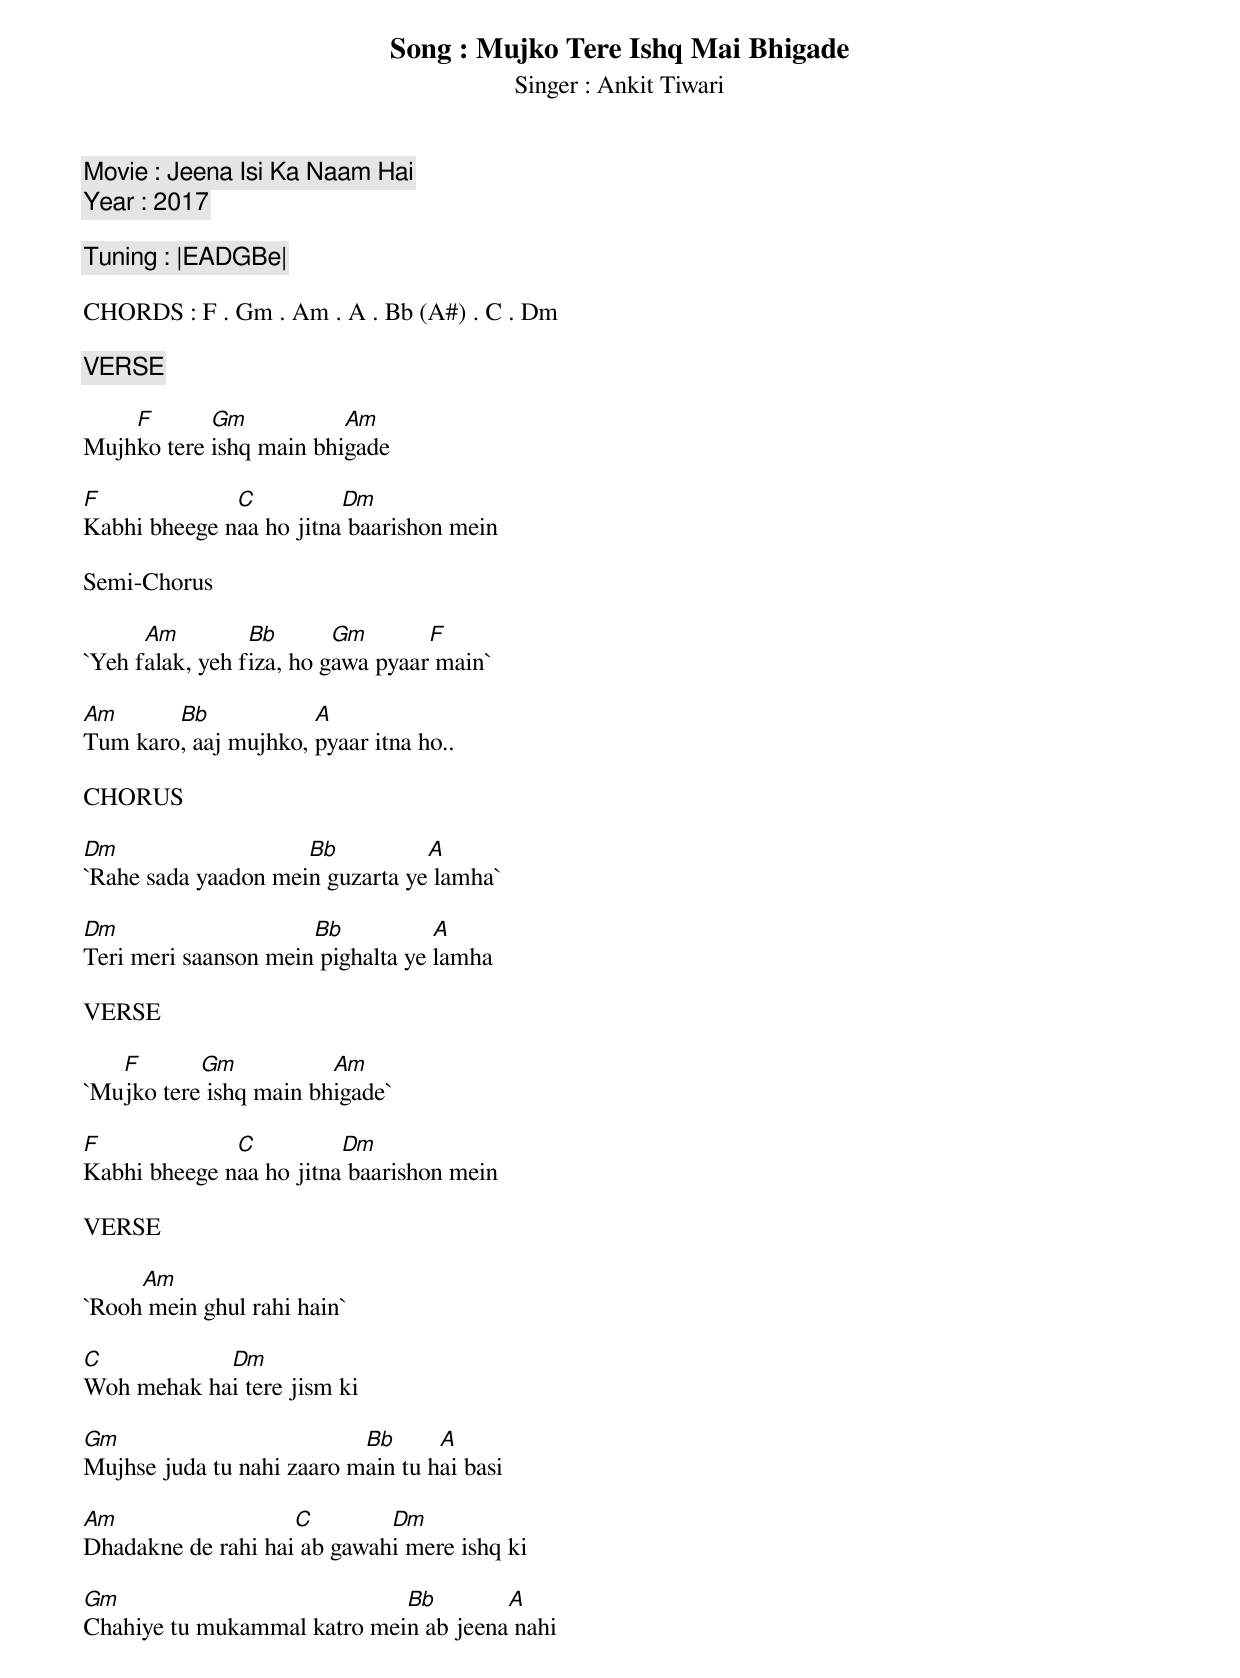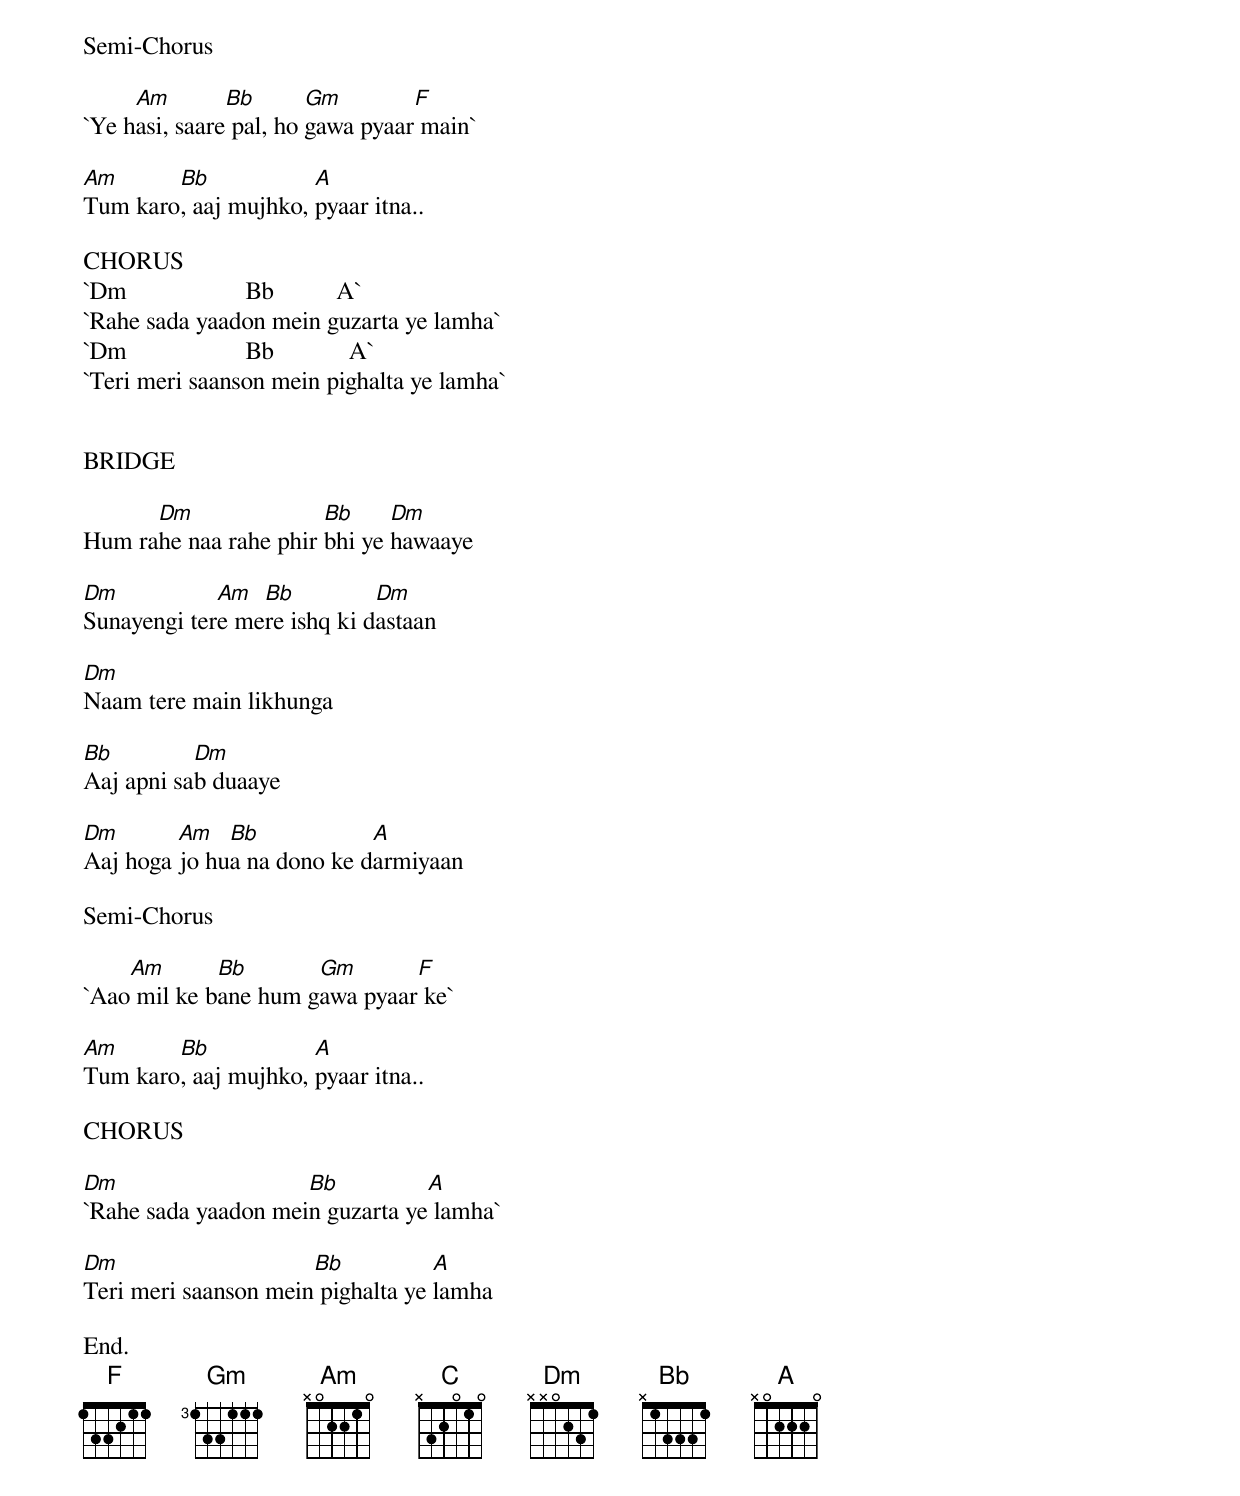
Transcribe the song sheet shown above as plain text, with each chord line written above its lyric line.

Song : Mujko Tere Ishq Mai Bhigade
Singer : Ankit Tiwari
Movie : Jeena Isi Ka Naam Hai
Year : 2017

Tuning : |EADGBe|

CHORDS : F . Gm . Am . A . Bb (A#) . C . Dm

VERSE

    F       Gm           Am
Mujhko tere ishq main bhigade

F             C          Dm
Kabhi bheege naa ho jitna baarishon mein

Semi-Chorus

      Am         Bb       Gm       F
`Yeh falak, yeh fiza, ho gawa pyaar main`

Am      Bb            A
Tum karo, aaj mujhko, pyaar itna ho..

CHORUS

Dm                   Bb          A
`Rahe sada yaadon mein guzarta ye lamha`

Dm                    Bb           A
Teri meri saanson mein pighalta ye lamha

VERSE

   F       Gm           Am
`Mujko tere ishq main bhigade`

F             C          Dm
Kabhi bheege naa ho jitna baarishon mein

VERSE

     Am
`Rooh mein ghul rahi hain`

C           Dm
Woh mehak hai tere jism ki

Gm                         Bb      A
Mujhse juda tu nahi zaaro main tu hai basi

Am                  C        Dm
Dhadakne de rahi hai ab gawahi mere ishq ki

Gm                           Bb        A
Chahiye tu mukammal katro mein ab jeena nahi

Semi-Chorus

     Am        Bb       Gm        F
`Ye hasi, saare pal, ho gawa pyaar main`

Am      Bb            A
Tum karo, aaj mujhko, pyaar itna..

CHORUS
`Dm                   Bb          A`
`Rahe sada yaadon mein guzarta ye lamha`
`Dm                   Bb            A`
`Teri meri saanson mein pighalta ye lamha`


BRIDGE

      Dm               Bb     Dm
Hum rahe naa rahe phir bhi ye hawaaye

Dm           Am  Bb          Dm
Sunayengi tere mere ishq ki dastaan

Dm
Naam tere main likhunga

Bb         Dm
Aaj apni sab duaaye

Dm       Am   Bb            A
Aaj hoga jo hua na dono ke darmiyaan

Semi-Chorus

    Am       Bb       Gm       F
`Aao mil ke bane hum gawa pyaar ke`

Am      Bb            A
Tum karo, aaj mujhko, pyaar itna..

CHORUS

Dm                   Bb          A
`Rahe sada yaadon mein guzarta ye lamha`

Dm                    Bb           A
Teri meri saanson mein pighalta ye lamha

End.
